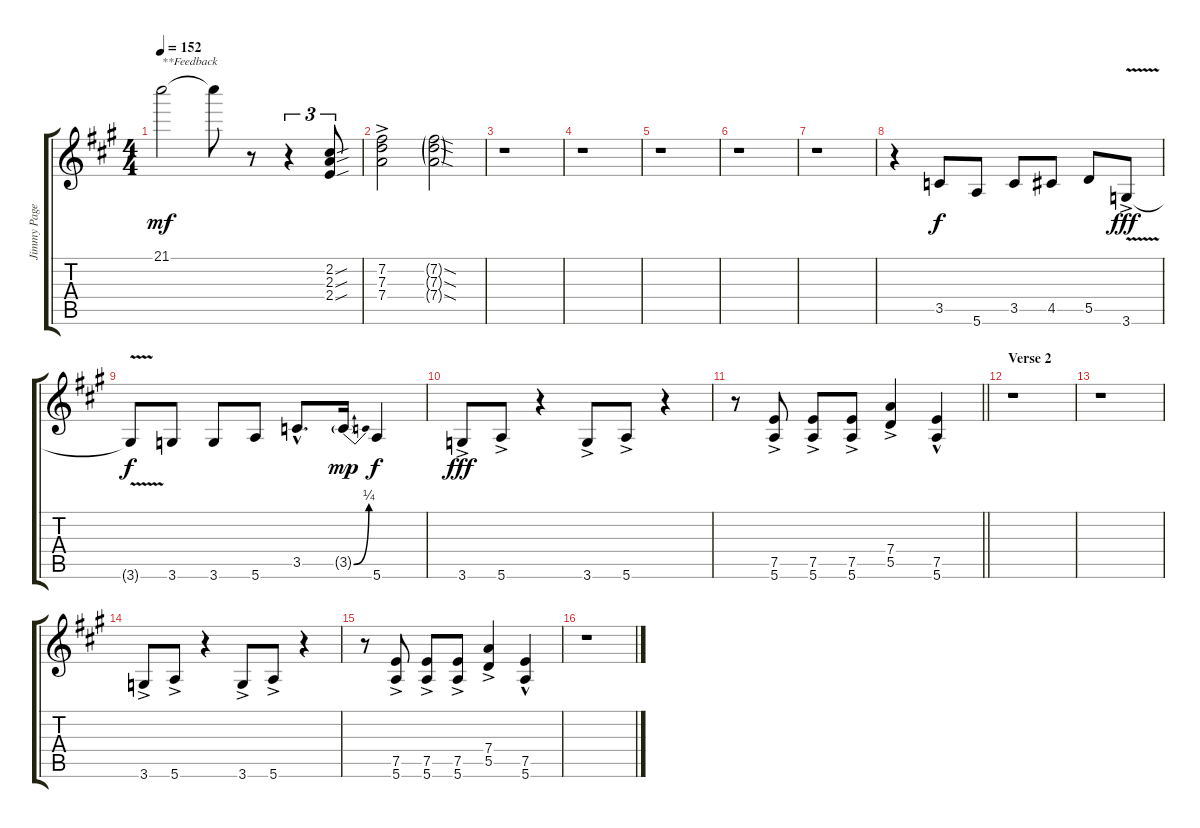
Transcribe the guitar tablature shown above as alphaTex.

\track ("Jimmy Page 12-String" "Jimmy Page") {instrument overdrivenguitar}
\staff {score tabs}
\tuning (E4 B3 G3 D3 A2 E2) {hide}
\ts (4 4)
\tempo 152
\clef g2
\ks a
21.1.2{txt "**Feedback" dy mf} 21.1{t}.8 r.8 r.4{tu (3 2)} (2.2{sou} 2.3{sou} 2.4{sou}).8{tu (3 2)} |
(7.2{ac} 7.3 7.4).2 (7.2{sod g} 7.3{sod g} 7.4{sod g}).2 |
r.1 |
r.1 |
r.1 |
r.1 |
r.1 |
r.4 3.5.8{dy f} 5.6.8 3.5.8 4.5.8 5.5.8 3.6{v ac}.8{dy fff} |
3.6{t}.8{dy f} 3.6.8 3.6.8 5.6.8 3.5{hac}.8{d} 3.5{be (bend 0 0 60 1) g}.16{dy mp} 5.6.4{dy f} |
3.6{ac}.8{dy fff} 5.6{ac}.8 r.4 3.6{ac}.8 5.6{ac}.8 r.4 |
\barLineRight lightlight
r.8 (7.5 5.6{ac}).8 (7.5 5.6{ac}).8 (7.5 5.6{ac}).8 (7.4 5.5{ac}).4 (7.5 5.6{hac}).4 |
\section ("" "Verse 2")
r.1 |
r.1 |
3.6{ac}.8 5.6{ac}.8 r.4 3.6{ac}.8 5.6{ac}.8 r.4 |
r.8 (7.5 5.6{ac}).8 (7.5 5.6{ac}).8 (7.5 5.6{ac}).8 (7.4 5.5{ac}).4 (7.5 5.6{hac}).4 |
r.1
